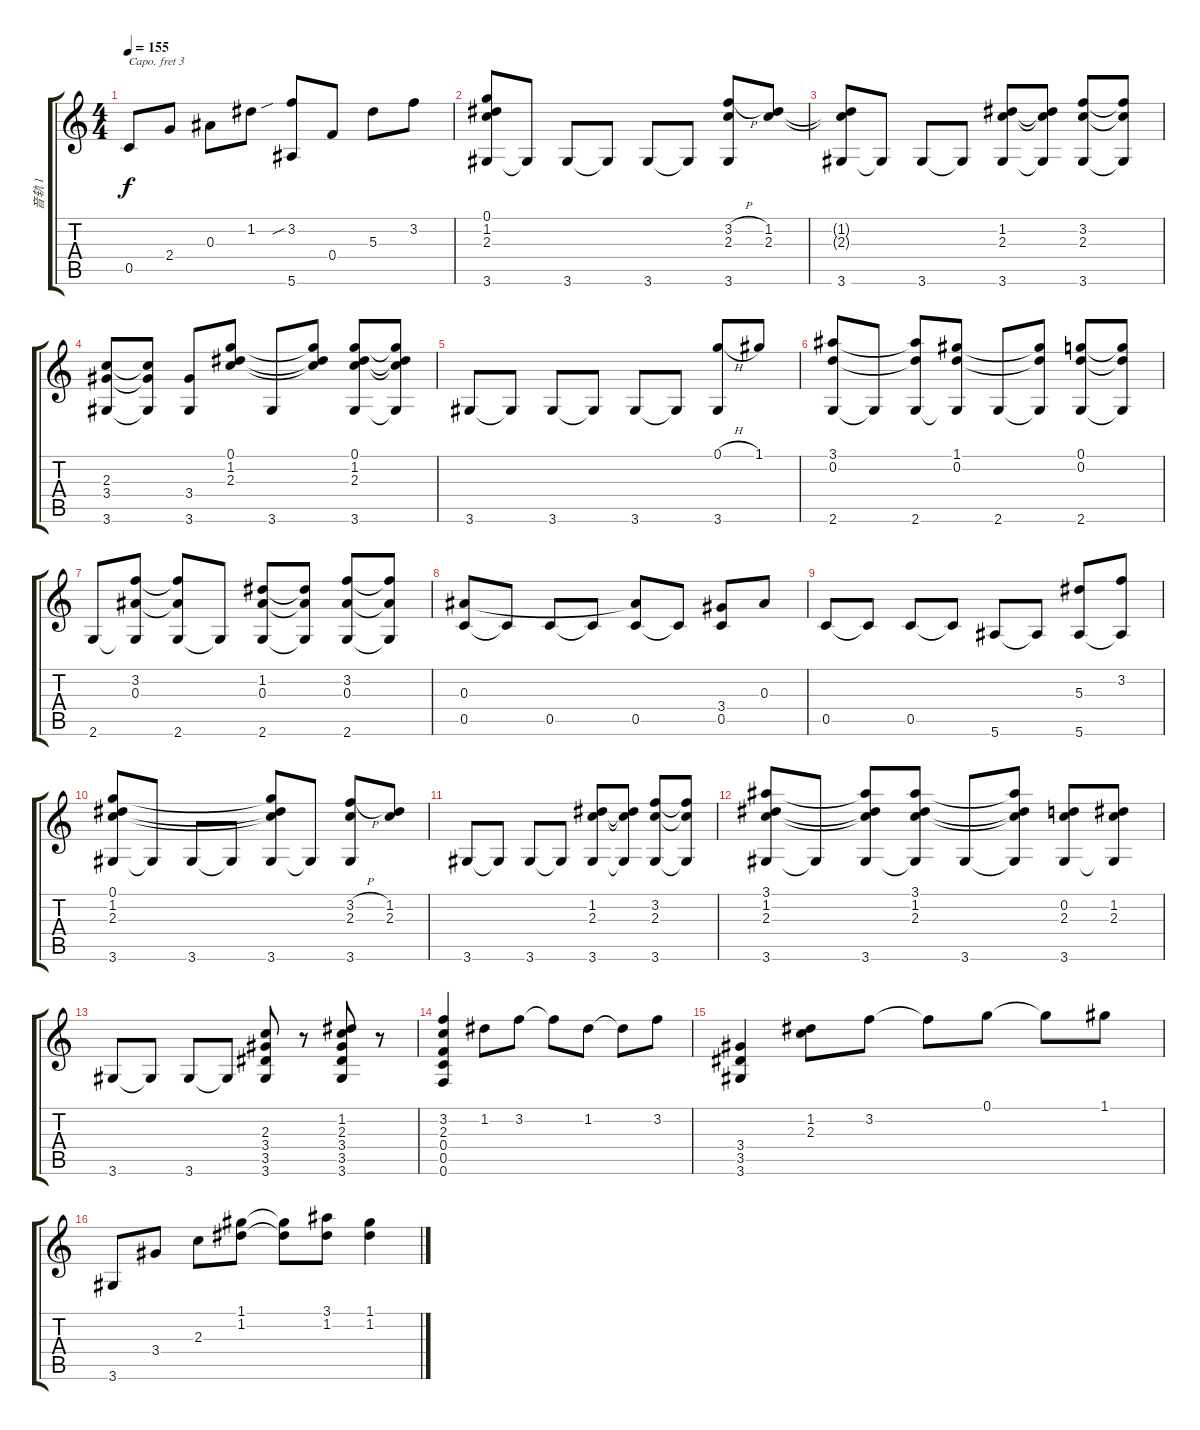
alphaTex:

\track ("音轨 1" "音轨 1") {instrument acousticguitarsteel}
\staff {score tabs}
\capo 3
\tuning (E4 B3 G3 D3 A2 D2) {hide}
\ts (4 4)
\tempo 155
\clef g2
\ks c
0.5.8{dy f} 2.4.8 0.3.8 1.2.8 (3.2{sib} 5.6).8 0.4.8 5.3.8 3.2.8 |
(0.1 1.2 2.3 3.6).8 3.6{t}.8 3.6.8 3.6{t}.8 3.6.8 3.6{t}.8 (3.2{h} 2.3 3.6).8 (1.2 2.3).8 |
(1.2{t} 2.3{t} 3.6).8 3.6{t}.8 3.6.8 3.6{t}.8 (1.2 2.3 3.6).8 (1.2{t} 2.3{t} 3.6{t}).8 (3.2 2.3 3.6).8 (3.2{t} 2.3{t} 3.6{t}).8 |
(2.3 3.4 3.6).8 (2.3{t} 3.4{t} 3.6{t}).8 (3.4 3.6).8 (0.1 1.2 2.3).8 3.6.8 (0.1{t} 1.2{t} 2.3{t}).8 (0.1 1.2 2.3 3.6).8 (0.1{t} 1.2{t} 2.3{t} 3.6{t}).8 |
3.6.8 3.6{t}.8 3.6.8 3.6{t}.8 3.6.8 3.6{t}.8 (0.1{h} 3.6).8 1.1.8 |
(3.1 0.2 2.6).8 2.6{t}.8 (3.1{t} 0.2{t} 2.6).8 (1.1 0.2 2.6{t}).8 2.6.8 (1.1{t} 0.2{t} 2.6{t}).8 (0.1 0.2 2.6).8 (0.1{t} 0.2{t} 2.6{t}).8 |
2.6.8 (3.2 0.3 2.6{t}).8 (3.2{t} 0.3{t} 2.6).8 2.6{t}.8 (1.2 0.3 2.6).8 (1.2{t} 0.3{t} 2.6{t}).8 (3.2 0.3 2.6).8 (3.2{t} 0.3{t} 2.6{t}).8 |
(0.3 0.5).8 0.5{t}.8 0.5.8 0.5{t}.8 (0.3{t} 0.5).8 0.5{t}.8 (3.4 0.5).8 0.3.8 |
0.5.8 0.5{t}.8 0.5.8 0.5{t}.8 5.6.8 5.6{t}.8 (5.3 5.6).8 (3.2 5.6{t}).8 |
(0.1 1.2 2.3 3.6).8 3.6{t}.8 3.6.8 3.6{t}.8 (0.1{t} 1.2{t} 2.3{t} 3.6).8 3.6{t}.8 (3.2{h} 2.3 3.6).8 (1.2 2.3).8 |
3.6.8 3.6{t}.8 3.6.8 3.6{t}.8 (1.2 2.3 3.6).8 (1.2{t} 2.3{t} 3.6{t}).8 (3.2 2.3 3.6).8 (3.2{t} 2.3{t} 3.6{t}).8 |
(3.1 1.2 2.3 3.6).8 3.6{t}.8 (3.1{t} 1.2{t} 2.3{t} 3.6).8 (3.1 1.2 2.3 3.6{t}).8 3.6.8 (3.1{t} 1.2{t} 2.3{t} 3.6{t}).8 (0.2 2.3 3.6).8 (1.2 2.3 3.6{t}).8 |
3.6.8 3.6{t}.8 3.6.8 3.6{t}.8 (2.3 3.4 3.5 3.6).8 r.8 (1.2 2.3 3.4 3.5 3.6).8 r.8 |
(3.2 2.3 0.4 0.5 0.6).4 1.2.8 3.2.8 3.2{t}.8 1.2.8 1.2{t}.8 3.2.8 |
(3.4 3.5 3.6).4 (1.2 2.3).8 3.2.8 3.2{t}.8 0.1.8 0.1{t}.8 1.1.8 |
3.6.8 3.4.8 2.3.8 (1.1 1.2).8 (1.1{t} 1.2{t}).8 (3.1 1.2).8 (1.1 1.2).4
